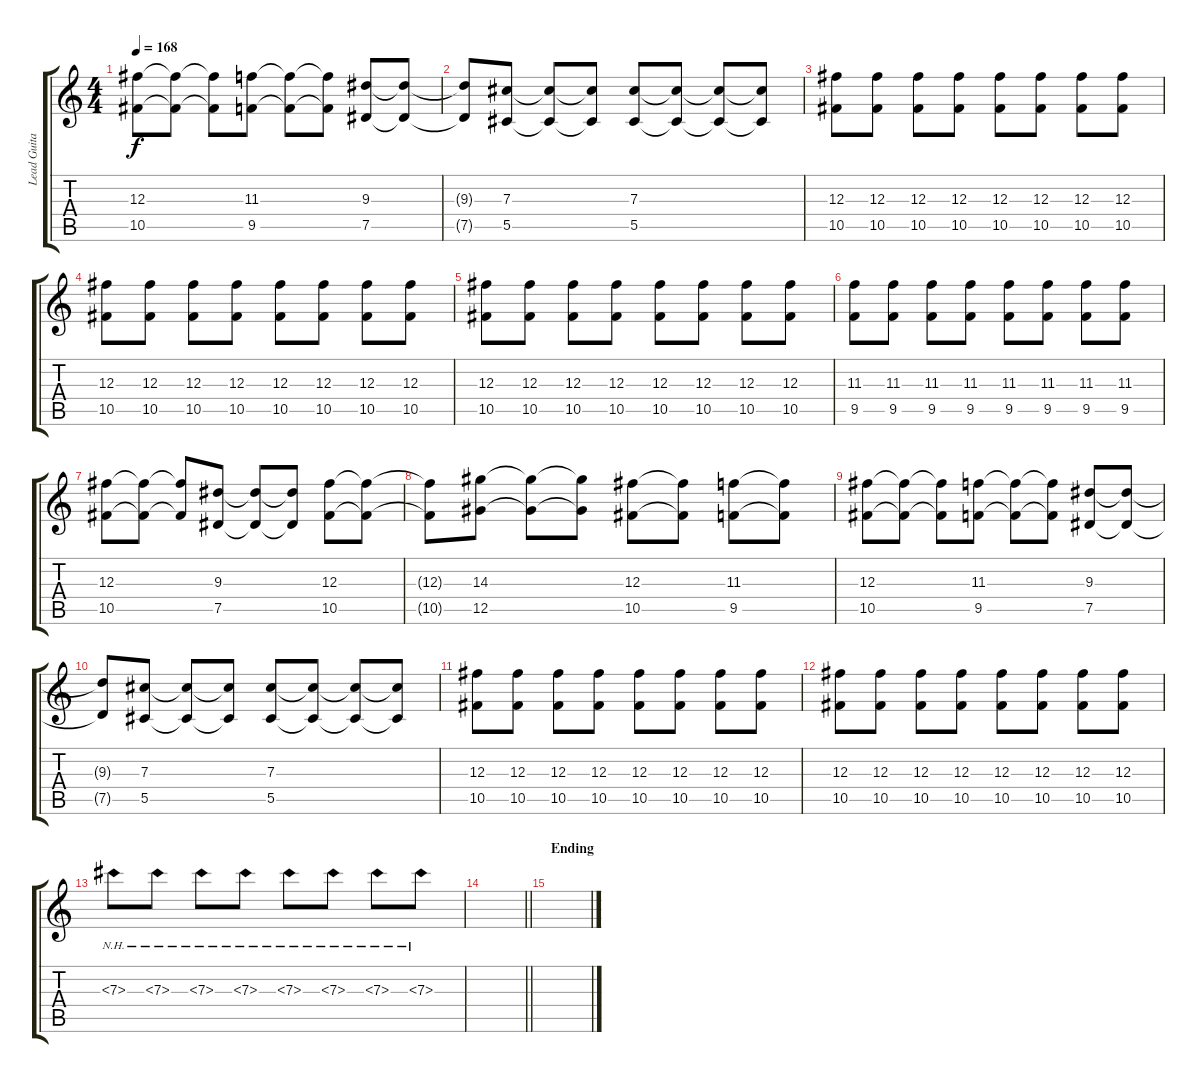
\track ("Lead Guitar" "Lead Guita") {instrument distortionguitar}
\staff {score tabs}
\tuning (Eb4 Bb3 Gb3 Db3 Ab2 Db2) {hide}
\ts (4 4)
\tempo 168
\clef g2
\ks c
(12.3 10.5).8{dy f} (12.3{t} 10.5{t}).8 (12.3{t} 10.5{t}).8 (11.3 9.5).8 (11.3{t} 9.5{t}).8 (11.3{t} 9.5{t}).8 (9.3 7.5).8 (9.3{t} 7.5{t}).8 |
(9.3{t} 7.5{t}).8 (7.3 5.5).8 (7.3{t} 5.5{t}).8 (7.3{t} 5.5{t}).8 (7.3 5.5).8 (7.3{t} 5.5{t}).8 (7.3{t} 5.5{t}).8 (7.3{t} 5.5{t}).8 |
(12.3 10.5).8 (12.3 10.5).8 (12.3 10.5).8 (12.3 10.5).8 (12.3 10.5).8 (12.3 10.5).8 (12.3 10.5).8 (12.3 10.5).8 |
(12.3 10.5).8 (12.3 10.5).8 (12.3 10.5).8 (12.3 10.5).8 (12.3 10.5).8 (12.3 10.5).8 (12.3 10.5).8 (12.3 10.5).8 |
(12.3 10.5).8 (12.3 10.5).8 (12.3 10.5).8 (12.3 10.5).8 (12.3 10.5).8 (12.3 10.5).8 (12.3 10.5).8 (12.3 10.5).8 |
(11.3 9.5).8 (11.3 9.5).8 (11.3 9.5).8 (11.3 9.5).8 (11.3 9.5).8 (11.3 9.5).8 (11.3 9.5).8 (11.3 9.5).8 |
(12.3 10.5).8 (12.3{t} 10.5{t}).8 (12.3{t} 10.5{t}).8 (9.3 7.5).8 (9.3{t} 7.5{t}).8 (9.3{t} 7.5{t}).8 (12.3 10.5).8 (12.3{t} 10.5{t}).8 |
(12.3{t} 10.5{t}).8 (14.3 12.5).8 (14.3{t} 12.5{t}).8 (14.3{t} 12.5{t}).8 (12.3 10.5).8 (12.3{t} 10.5{t}).8 (11.3 9.5).8 (11.3{t} 9.5{t}).8 |
(12.3 10.5).8 (12.3{t} 10.5{t}).8 (12.3{t} 10.5{t}).8 (11.3 9.5).8 (11.3{t} 9.5{t}).8 (11.3{t} 9.5{t}).8 (9.3 7.5).8 (9.3{t} 7.5{t}).8 |
(9.3{t} 7.5{t}).8 (7.3 5.5).8 (7.3{t} 5.5{t}).8 (7.3{t} 5.5{t}).8 (7.3 5.5).8 (7.3{t} 5.5{t}).8 (7.3{t} 5.5{t}).8 (7.3{t} 5.5{t}).8 |
(12.3 10.5).8 (12.3 10.5).8 (12.3 10.5).8 (12.3 10.5).8 (12.3 10.5).8 (12.3 10.5).8 (12.3 10.5).8 (12.3 10.5).8 |
(12.3 10.5).8 (12.3 10.5).8 (12.3 10.5).8 (12.3 10.5).8 (12.3 10.5).8 (12.3 10.5).8 (12.3 10.5).8 (12.3 10.5).8 |
7.3{nh}.8 7.3{nh}.8 7.3{nh}.8 7.3{nh}.8 7.3{nh}.8 7.3{nh}.8 7.3{nh}.8 7.3{nh}.8 |
\barLineRight lightlight
|
\section ("" "Ending")
